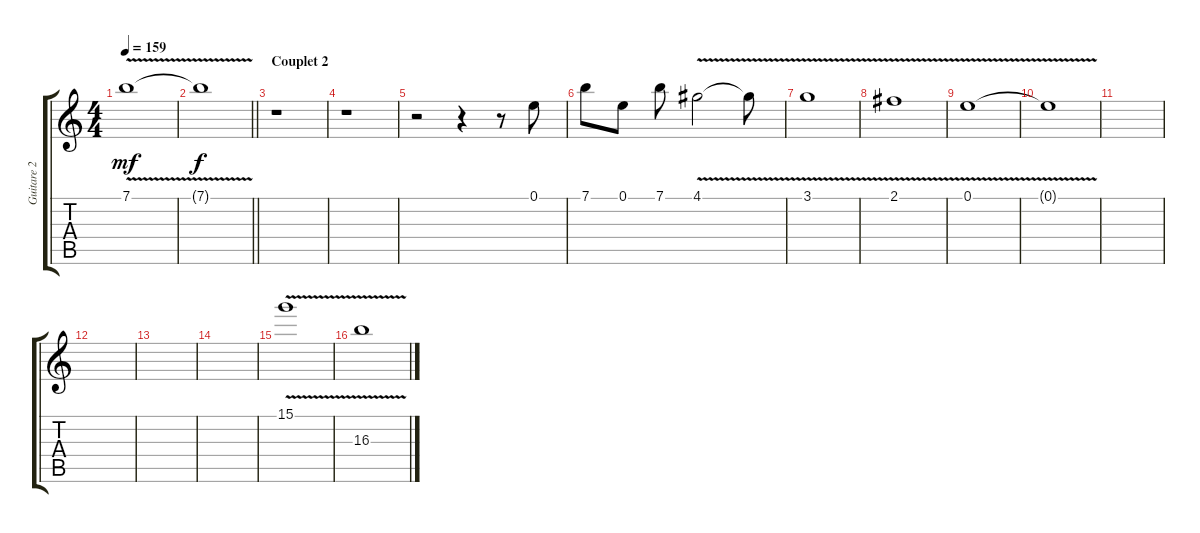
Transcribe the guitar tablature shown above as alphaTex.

\track ("Guitare 2" "Guitare 2") {instrument overdrivenguitar}
\staff {score tabs}
\tuning (E4 B3 G3 D3 A2 E2) {hide}
\ts (4 4)
\tempo 159
\clef g2
\ks c
7.1{v}.1{dy mf} |
\barLineRight lightlight
7.1{t}.1{dy f} |
\section ("" "Couplet 2")
r.1 |
r.1 |
r.2 r.4 r.8 0.1.8 |
7.1.8 0.1.8 7.1.8 4.1{v}.2 4.1{t}.8 |
3.1{v}.1 |
2.1{v}.1 |
0.1{v}.1 |
0.1{t}.1 |
|
|
|
|
15.1{v}.1 |
16.3{v}.1
